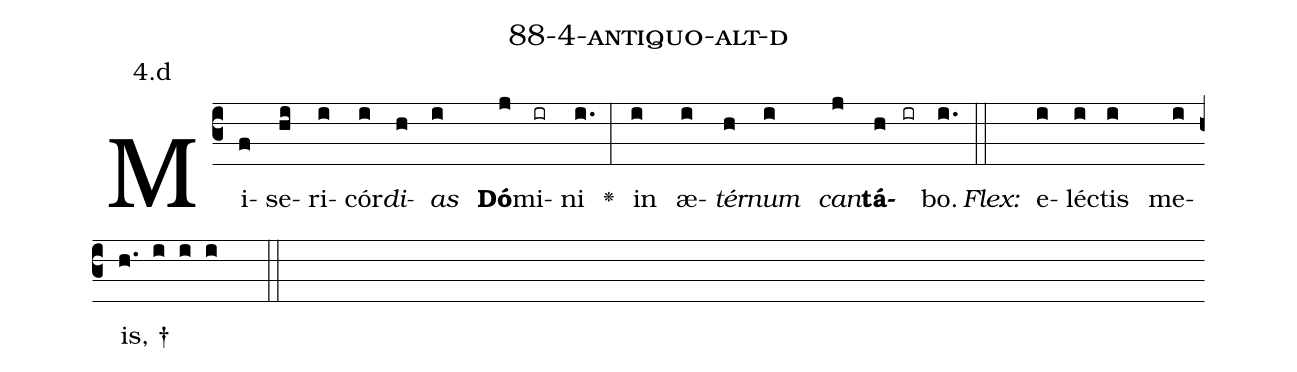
name: 88-4-antiquo-alt-d;
annotation: 4.d;
%%
(c3)Mi(f)se(hi)ri(i)cór(i)<i>di</i>(h)<i>as</i>(i) <b>Dó</b>(j)mi(ir)ni(i.) <v>\greheightstar</v>(:) in(i) æ(i)<i>tér</i>(h)<i>num</i>(i) <i>can</i>(j)<b>tá</b>(h ir)bo.(i.) (::)
<i>Flex:</i>()  e(i)léc(i)tis(i) me(i)is, †(h. i i i  ::)

%E(i) u(h) o(i) u(j) a(h) e.(i.) (::)
